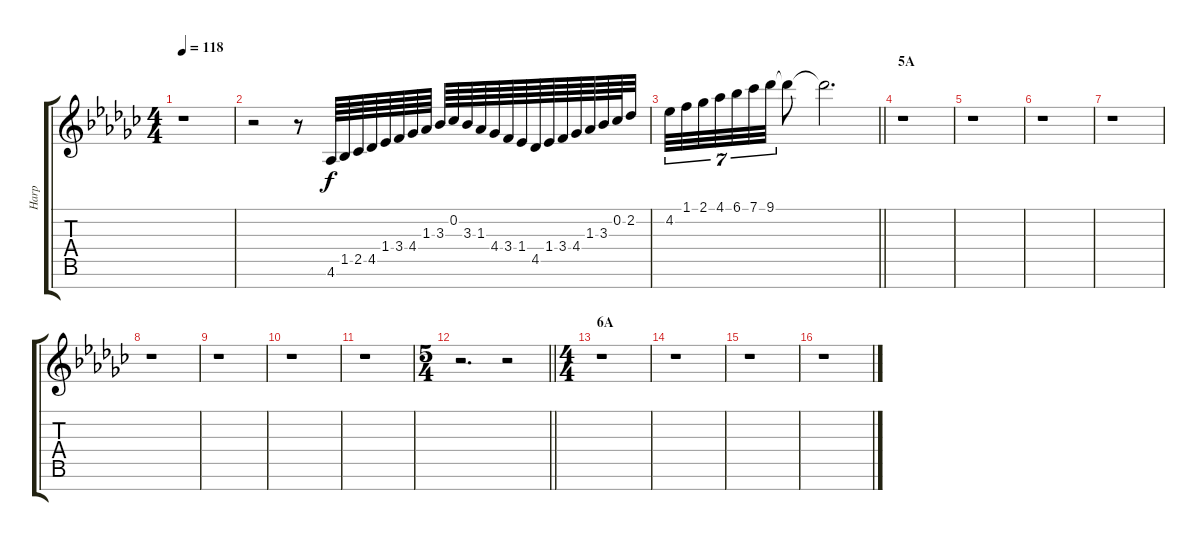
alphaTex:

\track ("Harp" "Harp") {instrument orchestralharp}
\staff {score tabs}
\tuning (E5 B4 G4 D4 A3 E3 B2) {hide}
\ts (4 4)
\tempo 118
\clef g2
\ks gb
r.1{dy f} |
r.2 r.8 4.6.64 1.5.64 2.5.64 4.5.64 1.4.64 3.4.64 4.4.64 1.3.64 3.3.64 0.2.64 3.3.64 1.3.64 4.4.64 3.4.64 1.4.64 4.5.64 1.4.64 3.4.64 4.4.64 1.3.64 3.3.64 0.2.64 2.2.32 |
\barLineRight lightlight
4.2.32{tu (7 4)} 1.1.32{tu (7 4)} 2.1.32{tu (7 4)} 4.1.32{tu (7 4)} 6.1.32{tu (7 4)} 7.1.32{tu (7 4)} 9.1.32{tu (7 4)} 9.1{t}.8 9.1{t}.2{d} |
\section ("" "5A")
r.1 |
r.1 |
r.1 |
r.1 |
r.1 |
r.1 |
r.1 |
r.1 |
\ts (5 4)
\barLineRight lightlight
r.2{d} r.2 |
\ts (4 4)
\section ("" "6A")
r.1 |
r.1 |
r.1 |
r.1
